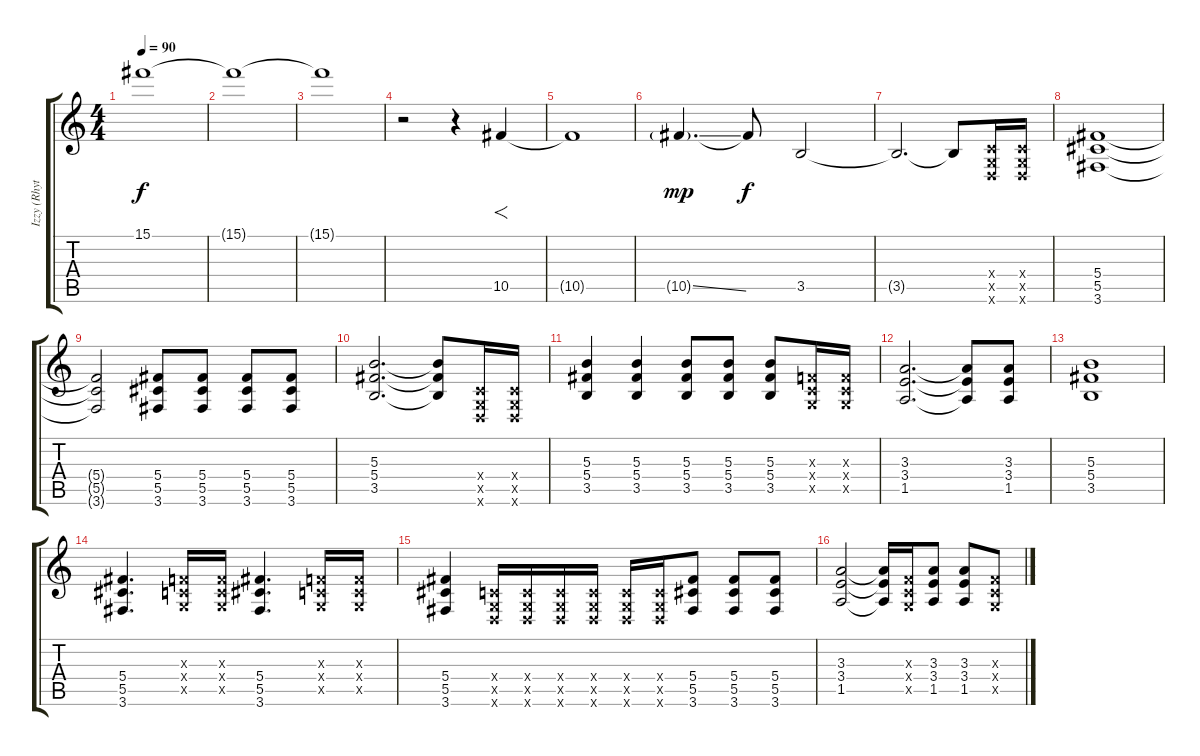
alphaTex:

\track ("Izzy (Rhythm Guitar)" "Izzy (Rhyt") {instrument overdrivenguitar}
\staff {score tabs}
\tuning (Eb4 Bb3 Gb3 Db3 Ab2 Eb2) {hide}
\ts (4 4)
\tempo 90
\clef g2
\ks c
15.1{t}.1{dy f} |
15.1{t}.1 |
15.1{t}.1 |
r.2 r.4 10.5.4{f} |
10.5{t}.1 |
10.5{ss g}.4{d dy mp} 10.5{t}.8{dy f} 3.5.2 |
3.5{t}.2{d} 3.5{t}.8 (-1.4{x} -1.5{x} -1.6{x}).16 (-1.4{x} -1.5{x} -1.6{x}).16 |
(5.4 5.5 3.6).1 |
(5.4{t} 5.5{t} 3.6{t}).2 (5.4 5.5 3.6).8 (5.4 5.5 3.6).8 (5.4 5.5 3.6).8 (5.4 5.5 3.6).8 |
(5.3 5.4 3.5).2{d} (5.3{t} 5.4{t} 3.5{t}).8 (-1.4{x} -1.5{x} -1.6{x}).16 (-1.4{x} -1.5{x} -1.6{x}).16 |
(5.3 5.4 3.5).4 (5.3 5.4 3.5).4 (5.3 5.4 3.5).8 (5.3 5.4 3.5).8 (5.3 5.4 3.5).8 (-1.3{x} -1.4{x} -1.5{x}).16 (-1.3{x} -1.4{x} -1.5{x}).16 |
(3.3 3.4 1.5).2{d} (3.3{t} 3.4{t} 1.5{t}).8 (3.3 3.4 1.5).8 |
(5.3 5.4 3.5).1 |
(5.4 5.5 3.6).4{d} (-1.3{x} -1.4{x} -1.5{x}).16 (-1.3{x} -1.4{x} -1.5{x}).16 (5.4 5.5 3.6).4{d} (-1.3{x} -1.4{x} -1.5{x}).16 (-1.3{x} -1.4{x} -1.5{x}).16 |
(5.4 5.5 3.6).4 (-1.4{x} -1.5{x} -1.6{x}).16 (-1.4{x} -1.5{x} -1.6{x}).16 (-1.4{x} -1.5{x} -1.6{x}).16 (-1.4{x} -1.5{x} -1.6{x}).16 (-1.4{x} -1.5{x} -1.6{x}).16 (-1.4{x} -1.5{x} -1.6{x}).16 (5.4 5.5 3.6).8 (5.4 5.5 3.6).8 (5.4 5.5 3.6).8 |
(3.3 3.4 1.5).2 (3.3{t} 3.4{t} 1.5{t}).16 (-1.3{x} -1.4{x} -1.5{x}).16 (3.3 3.4 1.5).8 (3.3 3.4 1.5).8 (-1.3{x} -1.4{x} -1.5{x}).8
